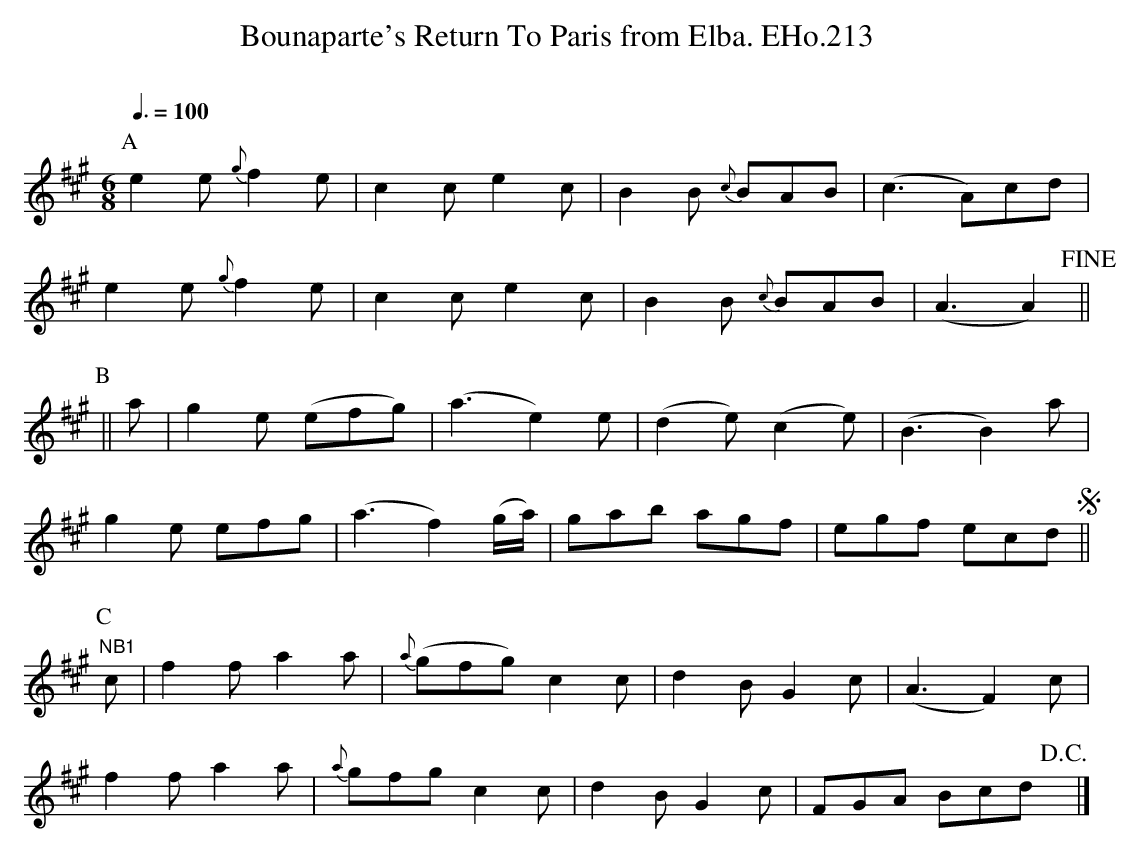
X:1
T:Bounaparte's Return To Paris from Elba. EHo.213
M:6/8
L:1/8
Q:3/8=100
O:
K:A
P:A
e2e {g}f2e | c2c e2c | B2B {c}BAB | (c3A)cd |
e2e {g}f2e | c2c e2c | B2B {c}BAB | (A3A2)!fine!||
P:B
|| a | g2e (efg) | (a3e2)e | (d2e) (c2e) | (B3B2)a |
g2e efg | (a3f2) (g/a/) | gab agf | egf ecd !segno!||
P:C
"NB1" c | f2f a2a | {a}(gfg) c2c | d2B G2c | (A3F2)c |
f2f a2a | {a}gfg c2c | d2B G2c | FGA Bcd !D.C.!y |]
